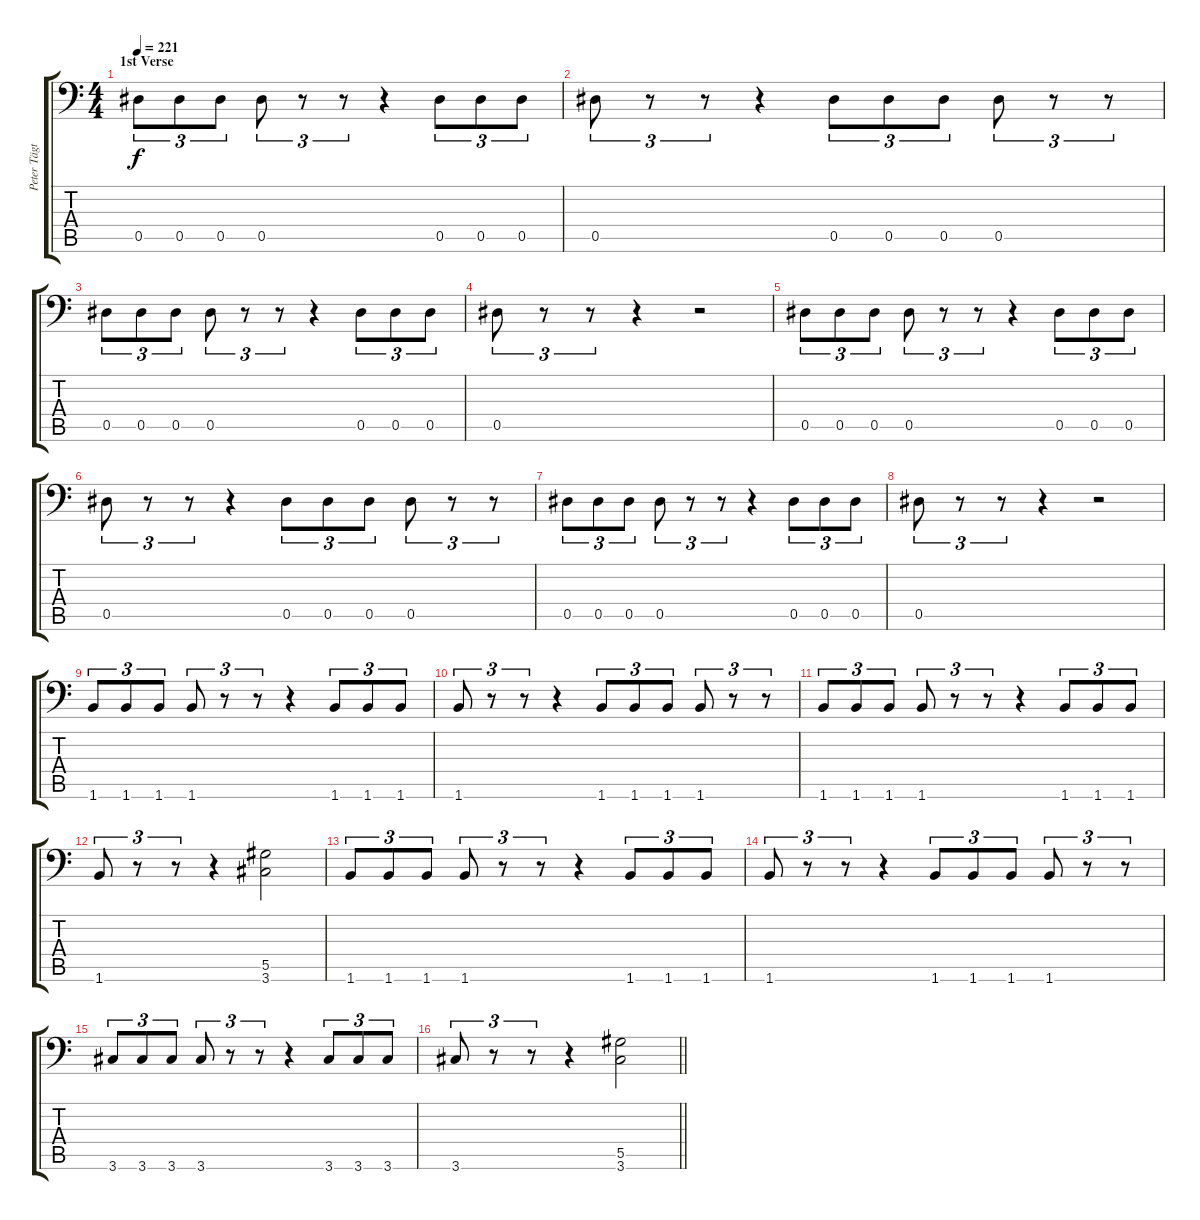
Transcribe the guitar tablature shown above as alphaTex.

\track ("Peter Tägtgren " "Peter Tägt") {instrument distortionguitar}
\staff {score tabs}
\tuning (Bb3 F3 Db3 Ab2 Eb2 Bb1) {hide}
\ts (4 4)
\section ("" "1st Verse")
\tempo 221
\clef f4
\ks c
0.5.8{tu (3 2) dy f} 0.5.8{tu (3 2)} 0.5.8{tu (3 2)} 0.5.8{tu (3 2)} r.8{tu (3 2)} r.8{tu (3 2)} r.4 0.5.8{tu (3 2)} 0.5.8{tu (3 2)} 0.5.8{tu (3 2)} |
0.5.8{tu (3 2)} r.8{tu (3 2)} r.8{tu (3 2)} r.4 0.5.8{tu (3 2)} 0.5.8{tu (3 2)} 0.5.8{tu (3 2)} 0.5.8{tu (3 2)} r.8{tu (3 2)} r.8{tu (3 2)} |
0.5.8{tu (3 2)} 0.5.8{tu (3 2)} 0.5.8{tu (3 2)} 0.5.8{tu (3 2)} r.8{tu (3 2)} r.8{tu (3 2)} r.4 0.5.8{tu (3 2)} 0.5.8{tu (3 2)} 0.5.8{tu (3 2)} |
0.5.8{tu (3 2)} r.8{tu (3 2)} r.8{tu (3 2)} r.4 r.2 |
0.5.8{tu (3 2)} 0.5.8{tu (3 2)} 0.5.8{tu (3 2)} 0.5.8{tu (3 2)} r.8{tu (3 2)} r.8{tu (3 2)} r.4 0.5.8{tu (3 2)} 0.5.8{tu (3 2)} 0.5.8{tu (3 2)} |
0.5.8{tu (3 2)} r.8{tu (3 2)} r.8{tu (3 2)} r.4 0.5.8{tu (3 2)} 0.5.8{tu (3 2)} 0.5.8{tu (3 2)} 0.5.8{tu (3 2)} r.8{tu (3 2)} r.8{tu (3 2)} |
0.5.8{tu (3 2)} 0.5.8{tu (3 2)} 0.5.8{tu (3 2)} 0.5.8{tu (3 2)} r.8{tu (3 2)} r.8{tu (3 2)} r.4 0.5.8{tu (3 2)} 0.5.8{tu (3 2)} 0.5.8{tu (3 2)} |
0.5.8{tu (3 2)} r.8{tu (3 2)} r.8{tu (3 2)} r.4 r.2 |
1.6.8{tu (3 2)} 1.6.8{tu (3 2)} 1.6.8{tu (3 2)} 1.6.8{tu (3 2)} r.8{tu (3 2)} r.8{tu (3 2)} r.4 1.6.8{tu (3 2)} 1.6.8{tu (3 2)} 1.6.8{tu (3 2)} |
1.6.8{tu (3 2)} r.8{tu (3 2)} r.8{tu (3 2)} r.4 1.6.8{tu (3 2)} 1.6.8{tu (3 2)} 1.6.8{tu (3 2)} 1.6.8{tu (3 2)} r.8{tu (3 2)} r.8{tu (3 2)} |
1.6.8{tu (3 2)} 1.6.8{tu (3 2)} 1.6.8{tu (3 2)} 1.6.8{tu (3 2)} r.8{tu (3 2)} r.8{tu (3 2)} r.4 1.6.8{tu (3 2)} 1.6.8{tu (3 2)} 1.6.8{tu (3 2)} |
1.6.8{tu (3 2)} r.8{tu (3 2)} r.8{tu (3 2)} r.4 (5.5 3.6).2 |
1.6.8{tu (3 2)} 1.6.8{tu (3 2)} 1.6.8{tu (3 2)} 1.6.8{tu (3 2)} r.8{tu (3 2)} r.8{tu (3 2)} r.4 1.6.8{tu (3 2)} 1.6.8{tu (3 2)} 1.6.8{tu (3 2)} |
1.6.8{tu (3 2)} r.8{tu (3 2)} r.8{tu (3 2)} r.4 1.6.8{tu (3 2)} 1.6.8{tu (3 2)} 1.6.8{tu (3 2)} 1.6.8{tu (3 2)} r.8{tu (3 2)} r.8{tu (3 2)} |
3.6.8{tu (3 2)} 3.6.8{tu (3 2)} 3.6.8{tu (3 2)} 3.6.8{tu (3 2)} r.8{tu (3 2)} r.8{tu (3 2)} r.4 3.6.8{tu (3 2)} 3.6.8{tu (3 2)} 3.6.8{tu (3 2)} |
\barLineRight lightlight
3.6.8{tu (3 2)} r.8{tu (3 2)} r.8{tu (3 2)} r.4 (5.5 3.6).2
